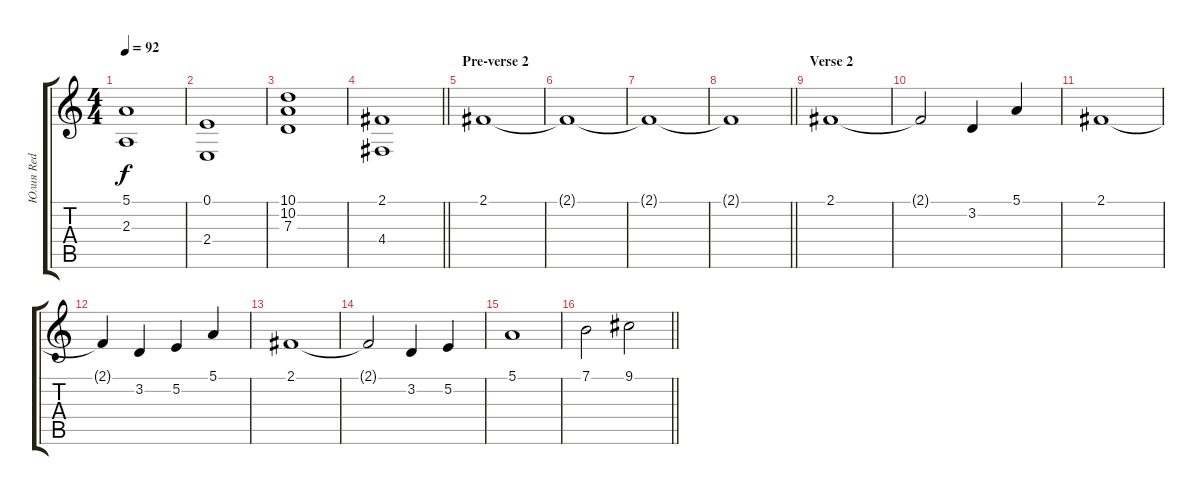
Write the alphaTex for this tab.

\track ("Юлия Red" "Юлия Red") {instrument stringensemble1}
\staff {score tabs}
\tuning (E4 B3 G3 D3 A2 E2) {hide}
\ts (4 4)
\tempo 92
\clef g2
\ks c
(5.1 2.3).1{dy f} |
(0.1 2.4).1 |
(10.1 10.2 7.3).1 |
\barLineRight lightlight
(2.1 4.4).1 |
\section ("" "Pre-verse 2")
2.1.1 |
2.1{t}.1 |
2.1{t}.1 |
\barLineRight lightlight
2.1{t}.1 |
\section ("" "Verse 2")
2.1.1 |
2.1{t}.2 3.2.4 5.1.4 |
2.1.1 |
2.1{t}.4 3.2.4 5.2.4 5.1.4 |
2.1.1 |
2.1{t}.2 3.2.4 5.2.4 |
5.1.1 |
\barLineRight lightlight
7.1.2 9.1.2
